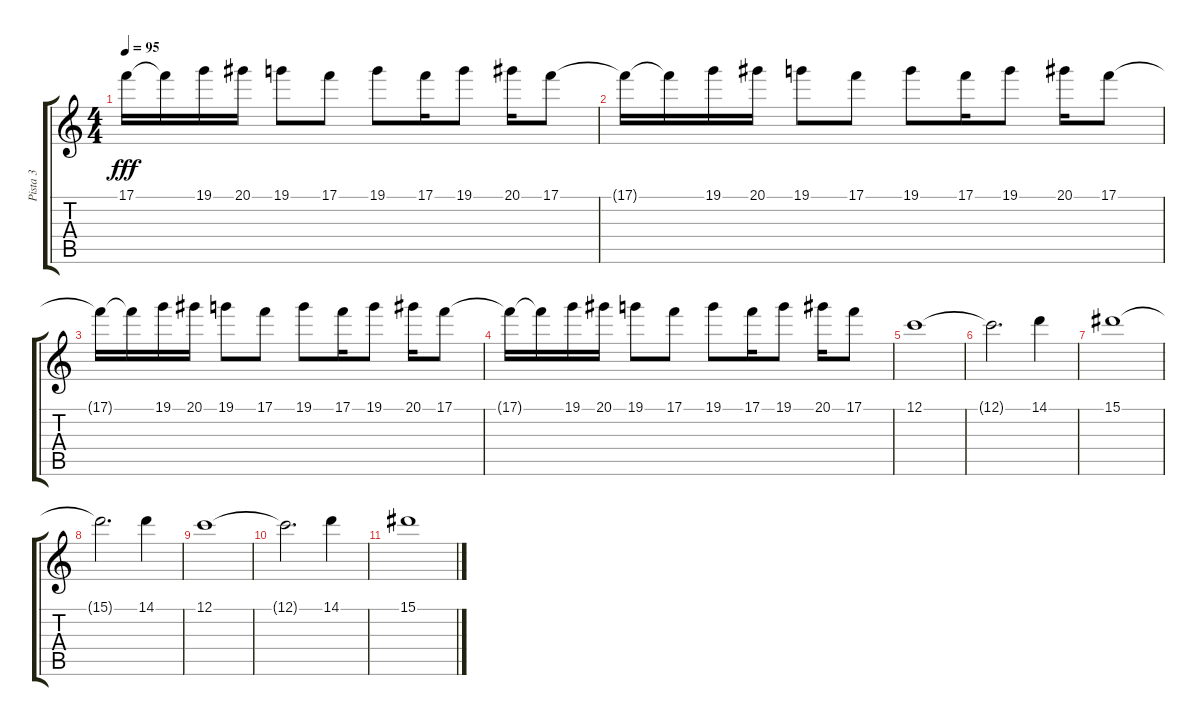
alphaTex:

\track ("Pista 3" "Pista 3") {instrument overdrivenguitar}
\staff {score tabs}
\tuning (C4 G3 Eb3 Bb2 F2 C2) {hide}
\ts (4 4)
\tempo 95
\clef g2
\ks c
17.1{t}.16{dy fff} 17.1{t}.16 19.1.16 20.1.16 19.1.8 17.1.8 19.1.8 17.1.16 19.1.8 20.1.16 17.1.8 |
17.1{t}.16 17.1{t}.16 19.1.16 20.1.16 19.1.8 17.1.8 19.1.8 17.1.16 19.1.8 20.1.16 17.1.8 |
17.1{t}.16 17.1{t}.16 19.1.16 20.1.16 19.1.8 17.1.8 19.1.8 17.1.16 19.1.8 20.1.16 17.1.8 |
17.1{t}.16 17.1{t}.16 19.1.16 20.1.16 19.1.8 17.1.8 19.1.8 17.1.16 19.1.8 20.1.16 17.1.8 |
12.1.1 |
12.1{t}.2{d} 14.1.4 |
15.1.1 |
15.1{t}.2{d} 14.1.4 |
12.1.1 |
12.1{t}.2{d} 14.1.4 |
15.1.1
